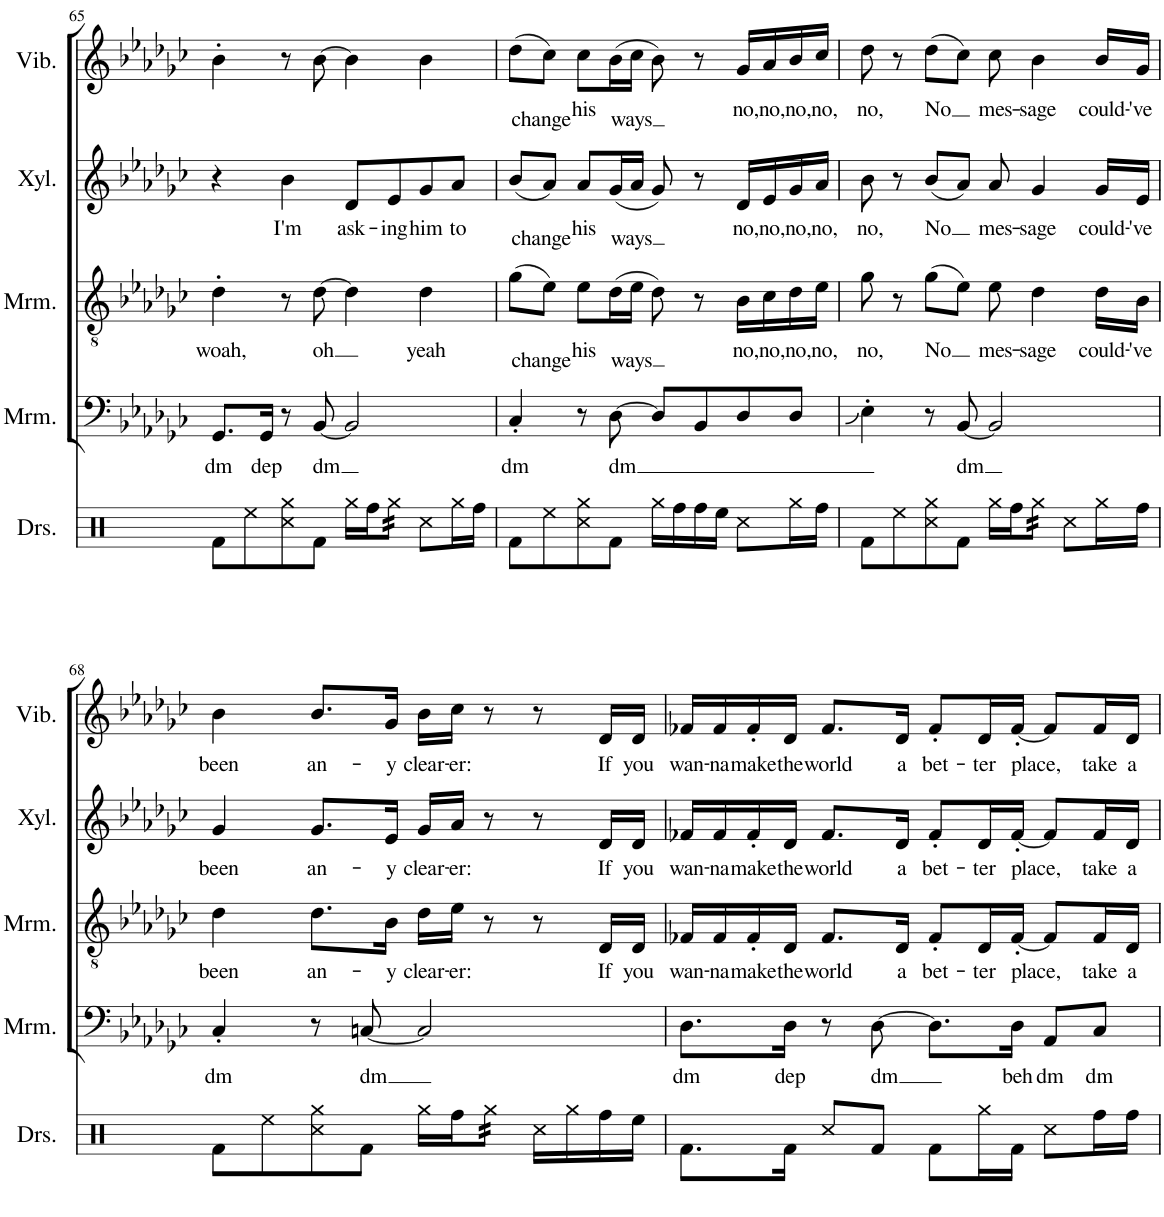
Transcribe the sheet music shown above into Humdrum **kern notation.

**kern	**text	**kern	**text	**kern	**text	**kern	**text
*part4	*part4	*part3	*part3	*part2	*part2	*part1	*part1
*staff4	*staff4	*staff3	*staff3	*staff2	*staff2	*staff1	*staff1
*I"Marimba	*	*I"Marimba	*	*I"Xylophone	*	*I"Vibraphone	*
*I'Mrm.	*	*I'Mrm.	*	*I'Xyl.	*	*I'Vib.	*
!!LO:PB:g=z
*clefF4	*	*clefGv2	*	*clefG2	*	*clefG2	*
*	*	*	*	*Trd-7c-12	*	*	*
*k[b-e-a-d-g-c-]	*	*k[b-e-a-d-g-c-]	*	*k[b-e-a-d-g-c-]	*	*k[b-e-a-d-g-c-]	*
*M4/4	*	*M4/4	*	*M4/4	*	*M4/4	*
=65	=65	=65	=65	=65	=65	=65	=65
!	!LO:LY:b	!	!LO:LY:b	!	!	!	!
8.GG-/L	dm	4d-'\	woah,	4r	.	4b-'\	.
!	!LO:LY:b	!	!	!	!	!	!
16GG-/Jk	dep	.	.	.	.	.	.
!	!	!	!	!	!LO:LY:b	!	!
8r	.	8r	.	4b-\	I'm	8r	.
!	!LO:LY:b	!	!LO:LY:b	!	!	!	!
[8BB-/	dm	[8d-\	oh	.	.	[8b-\	.
!	!	!	!	!	!LO:LY:b	!	!
2BB-/]	.	4d-\]	.	8d-/L	ask-	4b-\]	.
!	!	!	!	!	!LO:LY:b	!	!
.	.	.	.	8e-/	-ing	.	.
!	!	!	!LO:LY:b	!	!LO:LY:b	!	!
.	.	4d-\	yeah	8g-/	him	4b-\	.
!	!	!	!	!	!LO:LY:b	!	!
.	.	.	.	8a-/J	to	.	.
=66	=66	=66	=66	=66	=66	=66	=66
!	!LO:LY:b	!	!LO:LY:b	!	!LO:LY:b	!	!LO:LY:b
4C-'/	dm	(8g-\L	change	(8b-/L	change	(8dd-\L	change
.	.	8e-\J)	.	8a-/J)	.	8cc-\J)	.
!	!	!	!LO:LY:b	!	!LO:LY:b	!	!LO:LY:b
8r	.	8e-\L	his	8a-/L	his	8cc-\L	his
!	!LO:LY:b	!	!LO:LY:b	!	!LO:LY:b	!	!LO:LY:b
[8D-\	dm	(16d-\L	ways	(16g-/L	ways	(16b-\L	ways
.	.	16e-\JJ	.	16a-/JJ	.	16cc-\JJ	.
8D-/L]	.	8d-\)	.	8g-/)	.	8b-\)	.
8BB-/	.	8r	.	8r	.	8r	.
!	!	!	!LO:LY:b	!	!LO:LY:b	!	!LO:LY:b
8D-/	.	16B-\LL	no,	16d-/LL	no,	16g-/LL	no,
!	!	!	!LO:LY:b	!	!LO:LY:b	!	!LO:LY:b
.	.	16c-\	no,	16e-/	no,	16a-/	no,
!	!	!	!LO:LY:b	!	!LO:LY:b	!	!LO:LY:b
8D-/J	.	16d-\	no,	16g-/	no,	16b-/	no,
!	!	!	!LO:LY:b	!	!LO:LY:b	!	!LO:LY:b
.	.	16e-\JJ	no,	16a-/JJ	no,	16cc-/JJ	no,
=67	=67	=67	=67	=67	=67	=67	=67
!	!	!	!LO:LY:b	!	!LO:LY:b	!	!LO:LY:b
4E-'\	.	8g-\	no,	8b-\	no,	8dd-\	no,
.	.	8r	.	8r	.	8r	.
!	!	!	!LO:LY:b	!	!LO:LY:b	!	!LO:LY:b
8r	.	(8g-\L	No	(8b-/L	No	(8dd-\L	No
!	!LO:LY:b	!	!	!	!	!	!
[8BB-/	dm	8e-\J)	.	8a-/J)	.	8cc-\J)	.
!	!	!	!LO:LY:b	!	!LO:LY:b	!	!LO:LY:b
2BB-/]	.	8e-\	mes-	8a-/	mes-	8cc-\	mes-
!	!	!	!LO:LY:b	!	!LO:LY:b	!	!LO:LY:b
.	.	4d-\	-sage	4g-/	-sage	4b-\	-sage
!	!	!	!LO:LY:b	!	!LO:LY:b	!	!LO:LY:b
.	.	16d-\LL	could-	16g-/LL	could-	16b-/LL	could-
!	!	!	!LO:LY:b	!	!LO:LY:b	!	!LO:LY:b
.	.	16B-\JJ	-'ve	16e-/JJ	-'ve	16g-/JJ	-'ve
!!LO:LB:g=z
=68	=68	=68	=68	=68	=68	=68	=68
!	!LO:LY:b	!	!LO:LY:b	!	!LO:LY:b	!	!LO:LY:b
4C-'/	dm	4d-\	been	4g-/	been	4b-\	been
!	!	!	!LO:LY:b	!	!LO:LY:b	!	!LO:LY:b
8r	.	8.d-\L	an-	8.g-/L	an-	8.b-/L	an-
!	!LO:LY:b	!	!	!	!	!	!
[8Cn/	dm	.	.	.	.	.	.
!	!	!	!LO:LY:b	!	!LO:LY:b	!	!LO:LY:b
.	.	16B-\Jk	-y	16e-/Jk	-y	16g-/Jk	-y
!	!	!	!LO:LY:b	!	!LO:LY:b	!	!LO:LY:b
2C/]	.	16d-\LL	clear-	16g-/LL	clear-	16b-\LL	clear-
!	!	!	!LO:LY:b	!	!LO:LY:b	!	!LO:LY:b
.	.	16e-\JJ	-er:	16a-/JJ	-er:	16cc-\JJ	-er:
.	.	8r	.	8r	.	8r	.
.	.	8r	.	8r	.	8r	.
!	!	!	!LO:LY:b	!	!LO:LY:b	!	!LO:LY:b
.	.	16D-/LL	If	16d-/LL	If	16d-/LL	If
!	!	!	!LO:LY:b	!	!LO:LY:b	!	!LO:LY:b
.	.	16D-/JJ	you	16d-/JJ	you	16d-/JJ	you
=69	=69	=69	=69	=69	=69	=69	=69
!	!LO:LY:b	!	!LO:LY:b	!	!LO:LY:b	!	!LO:LY:b
8.D-\L	dm	16F-X/LL	wan-	16f-X/LL	wan-	16f-X/LL	wan-
!	!	!	!LO:LY:b	!	!LO:LY:b	!	!LO:LY:b
.	.	16F-/	-na	16f-/	-na	16f-/	-na
!	!	!	!LO:LY:b	!	!LO:LY:b	!	!LO:LY:b
.	.	16F-'/	make	16f-'/	make	16f-'/	make
!	!LO:LY:b	!	!LO:LY:b	!	!LO:LY:b	!	!LO:LY:b
16D-\Jk	dep	16D-/JJ	the	16d-/JJ	the	16d-/JJ	the
!	!	!	!LO:LY:b	!	!LO:LY:b	!	!LO:LY:b
8r	.	8.F-/L	world	8.f-/L	world	8.f-/L	world
!	!LO:LY:b	!	!	!	!	!	!
[8D-\	dm	.	.	.	.	.	.
!	!	!	!LO:LY:b	!	!LO:LY:b	!	!LO:LY:b
.	.	16D-/Jk	a	16d-/Jk	a	16d-/Jk	a
!	!	!	!LO:LY:b	!	!LO:LY:b	!	!LO:LY:b
8.D-\L]	.	8F-'/L	bet-	8f-'/L	bet-	8f-'/L	bet-
!	!	!	!LO:LY:b	!	!LO:LY:b	!	!LO:LY:b
.	.	16D-/L	-ter	16d-/L	-ter	16d-/L	-ter
!	!LO:LY:b	!	!LO:LY:b	!	!LO:LY:b	!	!LO:LY:b
16D-\Jk	beh	[16F-'/JJ	place,	[16f-'/JJ	place,	[16f-'/JJ	place,
!	!LO:LY:b	!	!	!	!	!	!
8AA-/L	dm	8F-/L]	.	8f-/L]	.	8f-/L]	.
!	!LO:LY:b	!	!LO:LY:b	!	!LO:LY:b	!	!LO:LY:b
8C-/J	dm	16F-/L	take	16f-/L	take	16f-/L	take
!	!	!	!LO:LY:b	!	!LO:LY:b	!	!LO:LY:b
.	.	16D-/JJ	a	16d-/JJ	a	16d-/JJ	a
=	=	=	=	=	=	=	=
*-	*-	*-	*-	*-	*-	*-	*-
